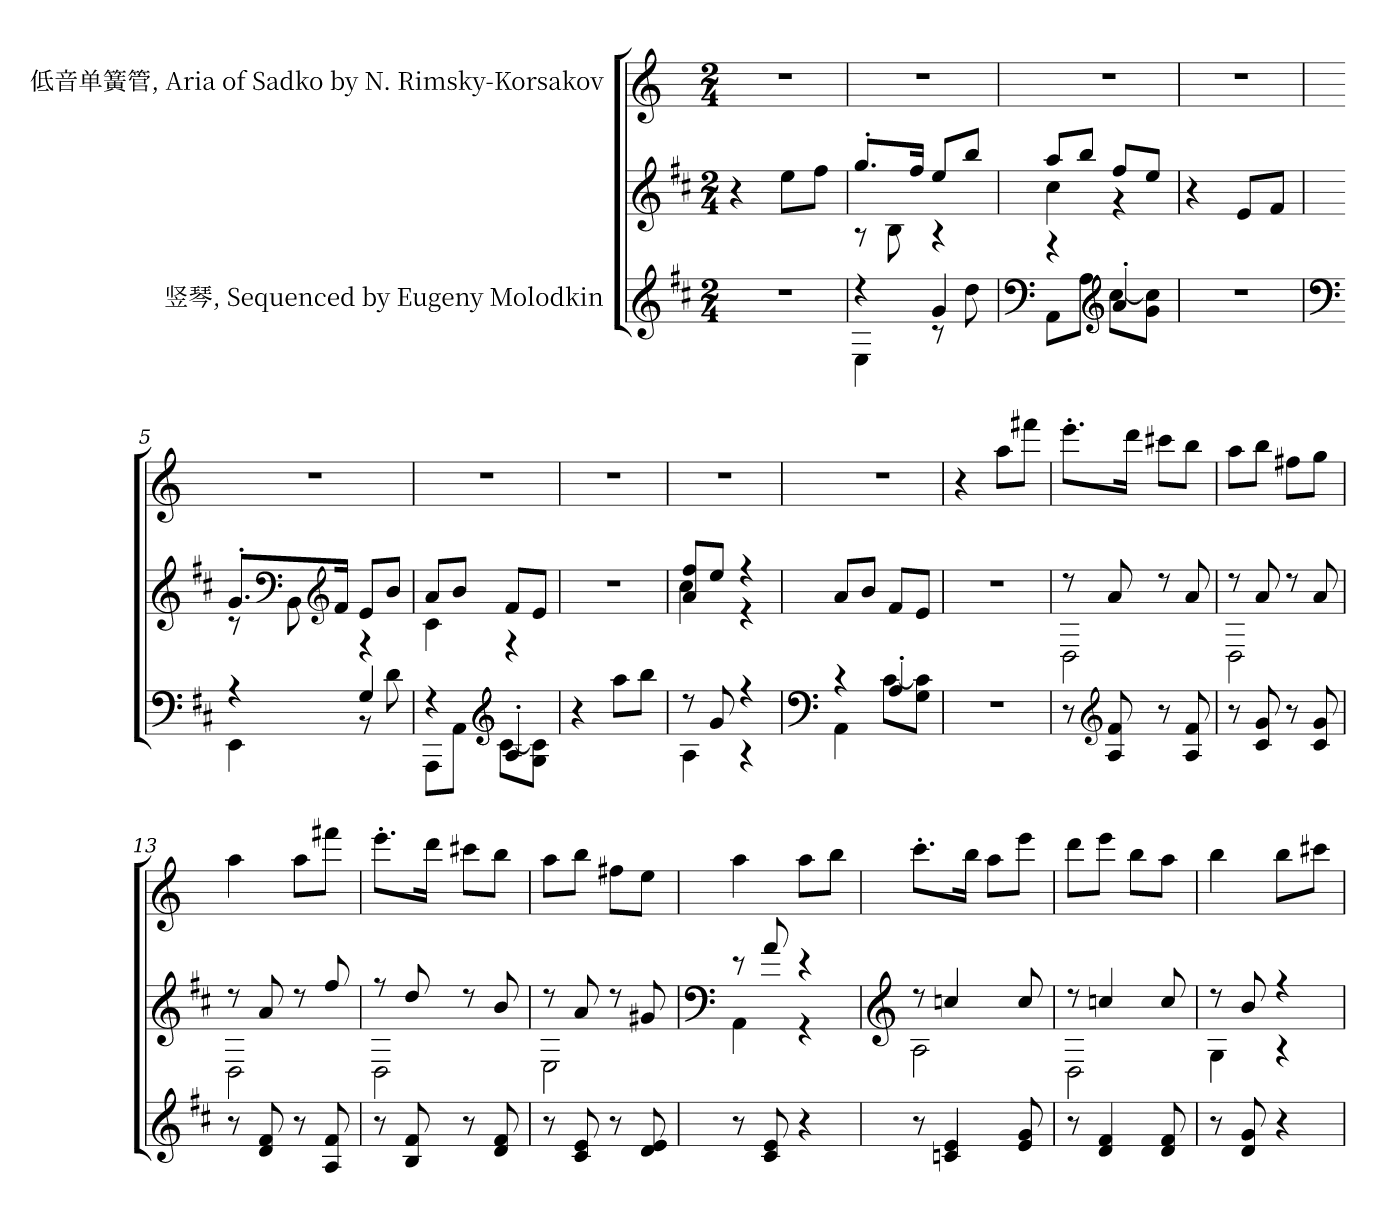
**kern	**kern	**kern
*part2	*part2	*part1
*staff3	*staff2	*staff1
*I"竖琴, Sequenced by Eugeny Molodkin	*	*I"低音单簧管, Aria of Sadko  by N. Rimsky-Korsakov
*clefG2	*clefG2	*clefG2
*	*	*ITrd8c14
*k[f#c#]	*k[f#c#]	*k[]
*M2/4	*M2/4	*M2/4
*MM60	*MM60	*MM60
=1	=1	=1
2r	4r	2r
.	8ee\L	.
.	8ff#\J	.
=2	=2	=2
*^	*^	*
4r	4E\	8.gg'/L	8r	2r
.	.	.	8B\	.
.	.	16ff#/Jk	.	.
4g/	8r	8ee/L	4r	.
.	8dd\	8bb/J	.	.
=3	=3	=3	=3	=3
*clefF4	*	*	*	*
4r	8AA\L	8aa/L	4cc#\	2r
.	8A\J	8bb/J	.	.
*clefG2	*	*	*	*
4a'/	[8cc#\L	8ff#/L	4r	.
.	8g\ 8cc#\]J	8ee/J	.	.
*v	*v	*	*	*
*	*v	*v	*
!!LO:LB:g=z
=4	=4	=4
2r	4r	2r
.	8e/L	.
.	8f#/J	.
=5	=5	=5
*clefF4	*	*
*^	*^	*
4r	4EE\	8.g'/L	8r	2r
*	*	*clefF4	*	*
.	.	.	8BB\	.
*	*	*clefG2	*	*
.	.	16f#/Jk	.	.
4G/	8r	8e/L	4r	.
.	8d\	8b/J	.	.
=6	=6	=6	=6	=6
4r	8AAA\L	8a/L	4c#\	2r
.	8AA\J	8b/J	.	.
*clefG2	*	*	*	*
4A'/	[8c#\L	8f#/L	4r	.
.	8G\ 8c#\]J	8e/J	.	.
*v	*v	*	*	*
*	*v	*v	*
=7	=7	=7
4r	2r	2r
8aa\L	.	.
8bb\J	.	.
=8	=8	=8
*^	*^	*
8r	4A\	8a/ 8ff#/L	4cc#\	2r
8g/	.	8ee/J	.	.
4r	4r	4r	4r	.
*	*	*v	*v	*
=9	=9	=9	=9
*clefF4	*	*	*
4r	4AA\	8a/L	2r
.	.	8b/J	.
4A'/	[8c#\L	8f#/L	.
.	8G\ 8c#\]J	8e/J	.
*v	*v	*	*
!!LO:LB:g=z
=10	=10	=10
2r	2r	4r
.	.	8a\L
.	.	8ff#X\J
=11	=11	=11
*	*^	*
8r	8r	2D\	8.ee'\L
*clefG2	*	*	*
8A/ 8f#/	8a/	.	.
.	.	.	16dd\Jk
8r	8r	.	8cc#X\L
8A/ 8f#/	8a/	.	8b\J
=12	=12	=12	=12
8r	8r	2D\	8a\L
8c#/ 8g/	8a/	.	8b\J
8r	8r	.	8f#X\L
8c#/ 8g/	8a/	.	8g\J
=13	=13	=13	=13
8r	8r	2D\	4a\
8d/ 8f#/	8a/	.	.
8r	8r	.	8a\L
8A/ 8f#/	8ff#/	.	8ff#X\J
=14	=14	=14	=14
8r	8r	2D\	8.ee'\L
8B/ 8f#/	8dd/	.	.
.	.	.	16dd\Jk
8r	8r	.	8cc#X\L
8d/ 8f#/	8b/	.	8b\J
!!LO:LB:g=z
=15	=15	=15	=15
8r	8r	2E\	8a\L
8c#/ 8e/	8a/	.	8b\J
8r	8r	.	8f#X\L
8d/ 8e/	8g#X/	.	8e\J
=16	=16	=16	=16
*	*clefF4	*	*
8r	8r	4AA\	4a\
8c#/ 8e/	8a/	.	.
4r	4r	4r	8a\L
.	.	.	8b\J
=17	=17	=17	=17
*	*clefG2	*	*
8r	8r	2A\	8.cc'\L
4cn/ 4e/	4ccn/	.	.
.	.	.	16b\Jk
.	.	.	8a\L
8e/ 8g/	8cc/	.	8ee\J
=18	=18	=18	=18
8r	8r	2D\	8dd\L
4d/ 4f#/	4ccn/	.	8ee\J
.	.	.	8b\L
8d/ 8f#/	8cc/	.	8a\J
=19	=19	=19	=19
8r	8r	4G\	4b\
8d/ 8g/	8b/	.	.
4r	4r	4r	8b\L
.	.	.	8cc#X\J
*	*v	*v	*
=	=	=
*-	*-	*-
